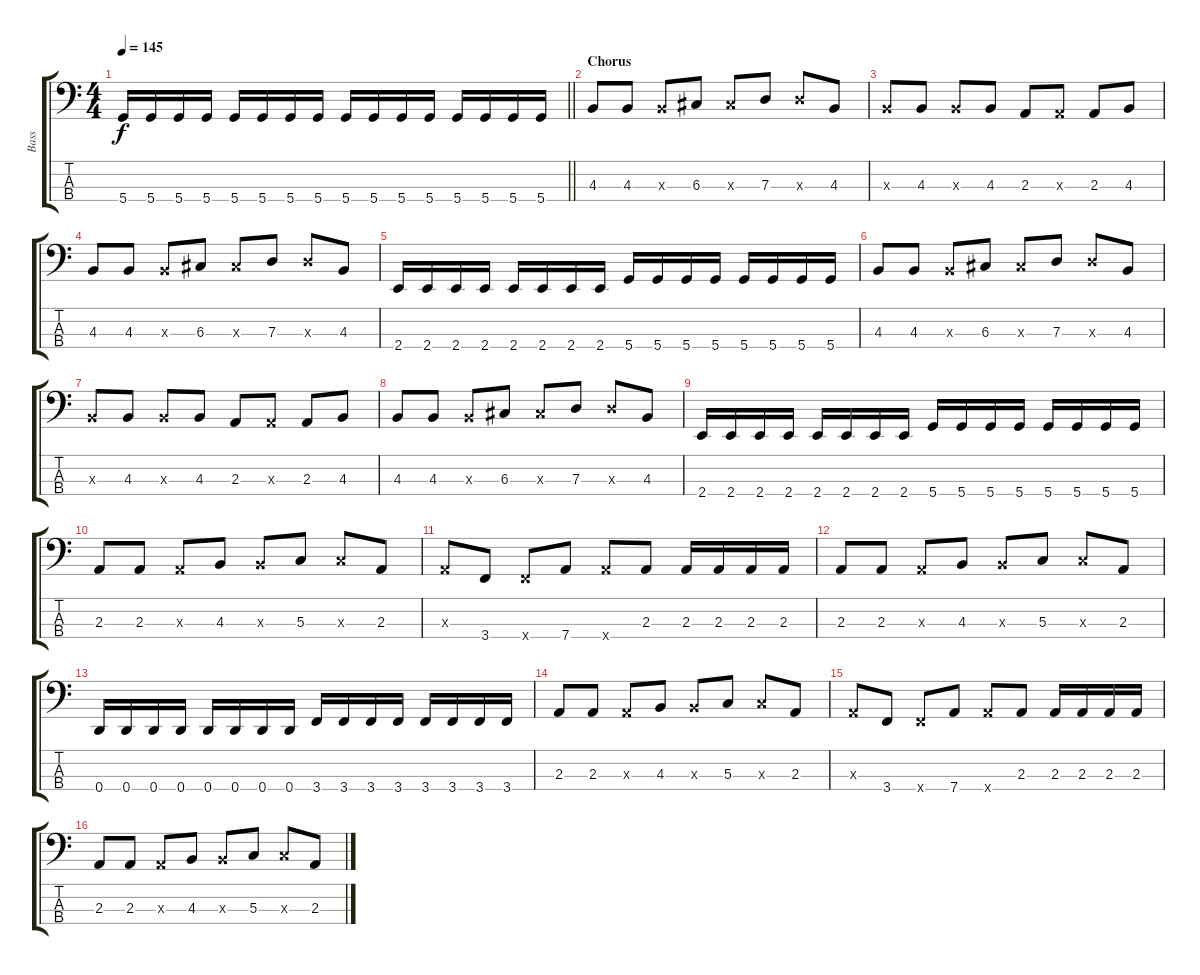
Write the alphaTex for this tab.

\track ("Bass" "Bass") {instrument electricbasspick}
\staff {score tabs}
\tuning (F2 C2 G1 D1) {hide}
\ts (4 4)
\tempo 145
\clef f4
\barLineRight lightlight
\ks c
5.4.16{dy f} 5.4.16 5.4.16 5.4.16 5.4.16 5.4.16 5.4.16 5.4.16 5.4.16 5.4.16 5.4.16 5.4.16 5.4.16 5.4.16 5.4.16 5.4.16 |
\section ("" "Chorus")
4.3.8 4.3.8 4.3{x}.8 6.3.8 6.3{x}.8 7.3.8 7.3{x}.8 4.3.8 |
4.3{x}.8 4.3.8 4.3{x}.8 4.3.8 2.3.8 2.3{x}.8 2.3.8 4.3.8 |
4.3.8 4.3.8 4.3{x}.8 6.3.8 6.3{x}.8 7.3.8 7.3{x}.8 4.3.8 |
2.4.16 2.4.16 2.4.16 2.4.16 2.4.16 2.4.16 2.4.16 2.4.16 5.4.16 5.4.16 5.4.16 5.4.16 5.4.16 5.4.16 5.4.16 5.4.16 |
4.3.8 4.3.8 4.3{x}.8 6.3.8 6.3{x}.8 7.3.8 7.3{x}.8 4.3.8 |
4.3{x}.8 4.3.8 4.3{x}.8 4.3.8 2.3.8 2.3{x}.8 2.3.8 4.3.8 |
4.3.8 4.3.8 4.3{x}.8 6.3.8 6.3{x}.8 7.3.8 7.3{x}.8 4.3.8 |
2.4.16 2.4.16 2.4.16 2.4.16 2.4.16 2.4.16 2.4.16 2.4.16 5.4.16 5.4.16 5.4.16 5.4.16 5.4.16 5.4.16 5.4.16 5.4.16 |
2.3.8 2.3.8 2.3{x}.8 4.3.8 4.3{x}.8 5.3.8 5.3{x}.8 2.3.8 |
2.3{x}.8 3.4.8 3.4{x}.8 7.4.8 7.4{x}.8 2.3.8 2.3.16 2.3.16 2.3.16 2.3.16 |
2.3.8 2.3.8 2.3{x}.8 4.3.8 4.3{x}.8 5.3.8 5.3{x}.8 2.3.8 |
0.4.16 0.4.16 0.4.16 0.4.16 0.4.16 0.4.16 0.4.16 0.4.16 3.4.16 3.4.16 3.4.16 3.4.16 3.4.16 3.4.16 3.4.16 3.4.16 |
2.3.8 2.3.8 2.3{x}.8 4.3.8 4.3{x}.8 5.3.8 5.3{x}.8 2.3.8 |
2.3{x}.8 3.4.8 3.4{x}.8 7.4.8 7.4{x}.8 2.3.8 2.3.16 2.3.16 2.3.16 2.3.16 |
2.3.8 2.3.8 2.3{x}.8 4.3.8 4.3{x}.8 5.3.8 5.3{x}.8 2.3.8
